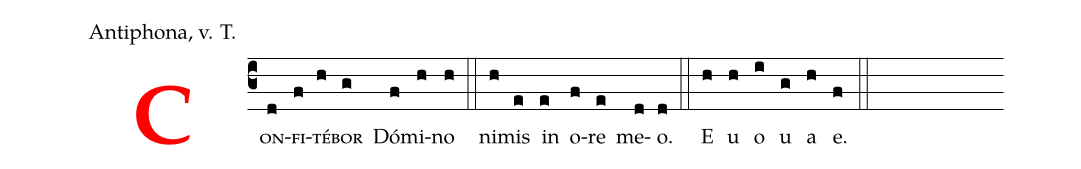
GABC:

office-part: Antiphona, v. T.;
%%
<v>\bf\textcolor{red}{C}</v><v>\sc{on}</v>(c3d)<v>\sc{fi}</v>(f)<v>\sc{té}</v>(h)<v>\sc{bor}</v>(g) Dó(f)mi(h)no(h) (::)
ni(h)mis(e) in(e) o(f)re(e) me(d)o.(d) (::) E(h) u(h) o(i) u(g) a(h) e.(f) (::)
